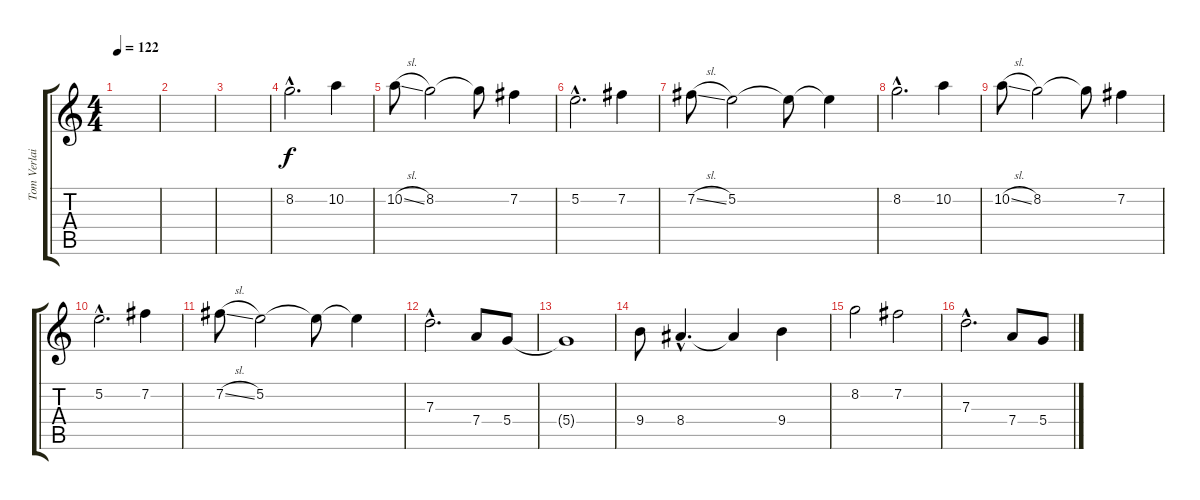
\track ("Tom Verlaine" "Tom Verlai") {instrument overdrivenguitar}
\staff {score tabs}
\tuning (E4 B3 G3 D3 A2 E2) {hide}
\ts (4 4)
\tempo 122
\clef g2
\ks c
|
|
|
8.2{hac}.2{d} 10.2.4 |
10.2{sl}.8 8.2.2 8.2{t}.8 7.2.4 |
5.2{hac}.2{d} 7.2.4 |
7.2{sl}.8 5.2.2 5.2{t}.8 5.2{t}.4 |
8.2{hac}.2{d} 10.2.4 |
10.2{sl}.8 8.2.2 8.2{t}.8 7.2.4 |
5.2{hac}.2{d} 7.2.4 |
7.2{sl}.8 5.2.2 5.2{t}.8 5.2{t}.4 |
7.3{hac}.2{d instrument distortionguitar} 7.4.8 5.4.8 |
5.4{t}.1 |
9.4.8 8.4{hac}.4{d} 8.4{t}.4 9.4.4 |
8.2.2 7.2.2 |
7.3{hac}.2{d} 7.4.8 5.4.8
